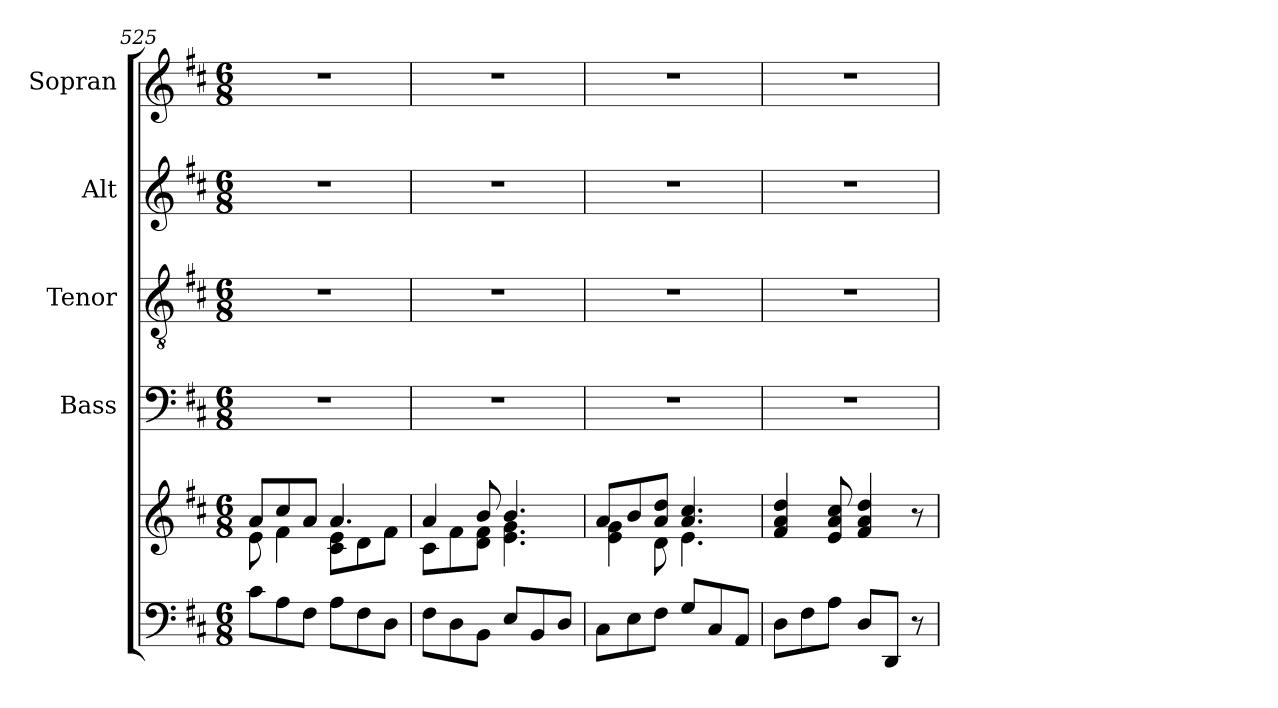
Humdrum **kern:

**kern	**kern	**kern	**kern	**kern	**kern
*part5	*part5	*part4	*part3	*part2	*part1
*staff6	*staff5	*staff4	*staff3	*staff2	*staff1
*	*	*I"Bass	*I"Tenor	*I"Alt	*I"Sopran
*	*	*I'B.	*I'T.	*I'A.	*I'S.
!!LO:LB:g=z
*clefF4	*clefG2	*clefF4	*clefGv2	*clefG2	*clefG2
*k[f#c#]	*k[f#c#]	*k[f#c#]	*k[f#c#]	*k[f#c#]	*k[f#c#]
*D:	*D:	*D:	*D:	*D:	*D:
*M6/8	*M6/8	*M6/8	*M6/8	*M6/8	*M6/8
=525	=525	=525	=525	=525	=525
*	*^	*	*	*	*
8c#\L	8a/L	8e\	2.r	2.r	2.r	2.r
8A\	8cc#/	4f#\	.	.	.	.
8F#\J	8a/J	.	.	.	.	.
8A\L	4.a/	8c#\ 8e\L	.	.	.	.
8F#\	.	8d\	.	.	.	.
8D\J	.	8f#\J	.	.	.	.
=526	=526	=526	=526	=526	=526	=526
8F#\L	4a/	8c#\L	2.r	2.r	2.r	2.r
8D\	.	8f#\	.	.	.	.
8BB\J	8b/	8d\ 8f#\J	.	.	.	.
8E/L	4.b/	4.e\ 4.g\	.	.	.	.
8BB/	.	.	.	.	.	.
8D/J	.	.	.	.	.	.
=527	=527	=527	=527	=527	=527	=527
8C#\L	8a/L	4e\ 4g\	2.r	2.r	2.r	2.r
8E\	8b/	.	.	.	.	.
8F#\J	8a/ 8dd/J	8d\	.	.	.	.
8G/L	4.a/ 4.cc#/	4.e\	.	.	.	.
8C#/	.	.	.	.	.	.
8AA/J	.	.	.	.	.	.
*	*v	*v	*	*	*	*
=528	=528	=528	=528	=528	=528
8D\L	4f#/ 4a/ 4dd/	2.r	2.r	2.r	2.r
8F#\	.	.	.	.	.
8A\J	8e/ 8a/ 8cc#/	.	.	.	.
8D/L	4f#/ 4a/ 4dd/	.	.	.	.
8DD/J	.	.	.	.	.
8r	8r	.	.	.	.
=	=	=	=	=	=
*-	*-	*-	*-	*-	*-
